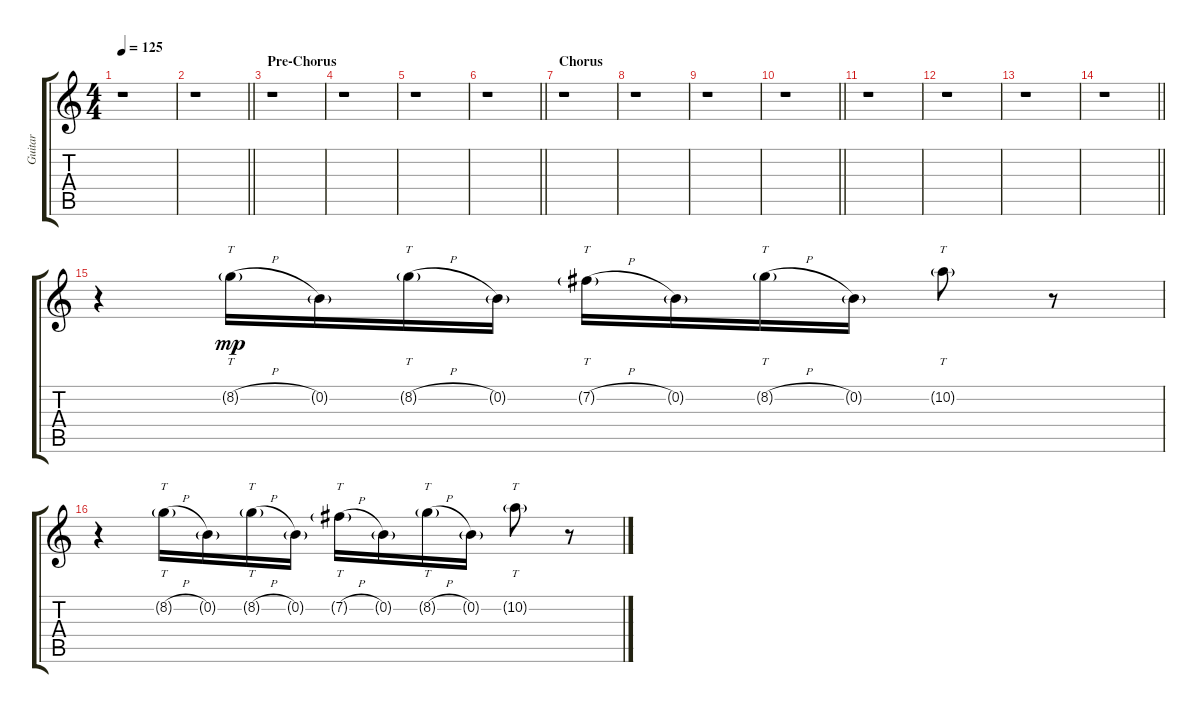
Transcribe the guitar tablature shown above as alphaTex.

\track ("Guitar " "Guitar ") {instrument distortionguitar}
\staff {score tabs}
\tuning (E4 B3 G3 D3 A2 E2) {hide}
\ts (4 4)
\tempo 125
\clef g2
\ks c
r.1{dy f} |
\barLineRight lightlight
r.1 |
\section ("" "Pre-Chorus ")
r.1 |
r.1 |
r.1 |
\barLineRight lightlight
r.1 |
\section ("" "Chorus ")
r.1 |
r.1 |
r.1 |
\barLineRight lightlight
r.1 |
r.1 |
r.1 |
r.1 |
\barLineRight lightlight
r.1 |
r.4 8.2{h g}.16{tt dy mp} 0.2{g}.16 8.2{h g}.16{tt} 0.2{g}.16 7.2{h g}.16{tt} 0.2{g}.16 8.2{h g}.16{tt} 0.2{g}.16 10.2{g}.8{tt} r.8 |
r.4 8.2{h g}.16{tt} 0.2{g}.16 8.2{h g}.16{tt} 0.2{g}.16 7.2{h g}.16{tt} 0.2{g}.16 8.2{h g}.16{tt} 0.2{g}.16 10.2{g}.8{tt} r.8
